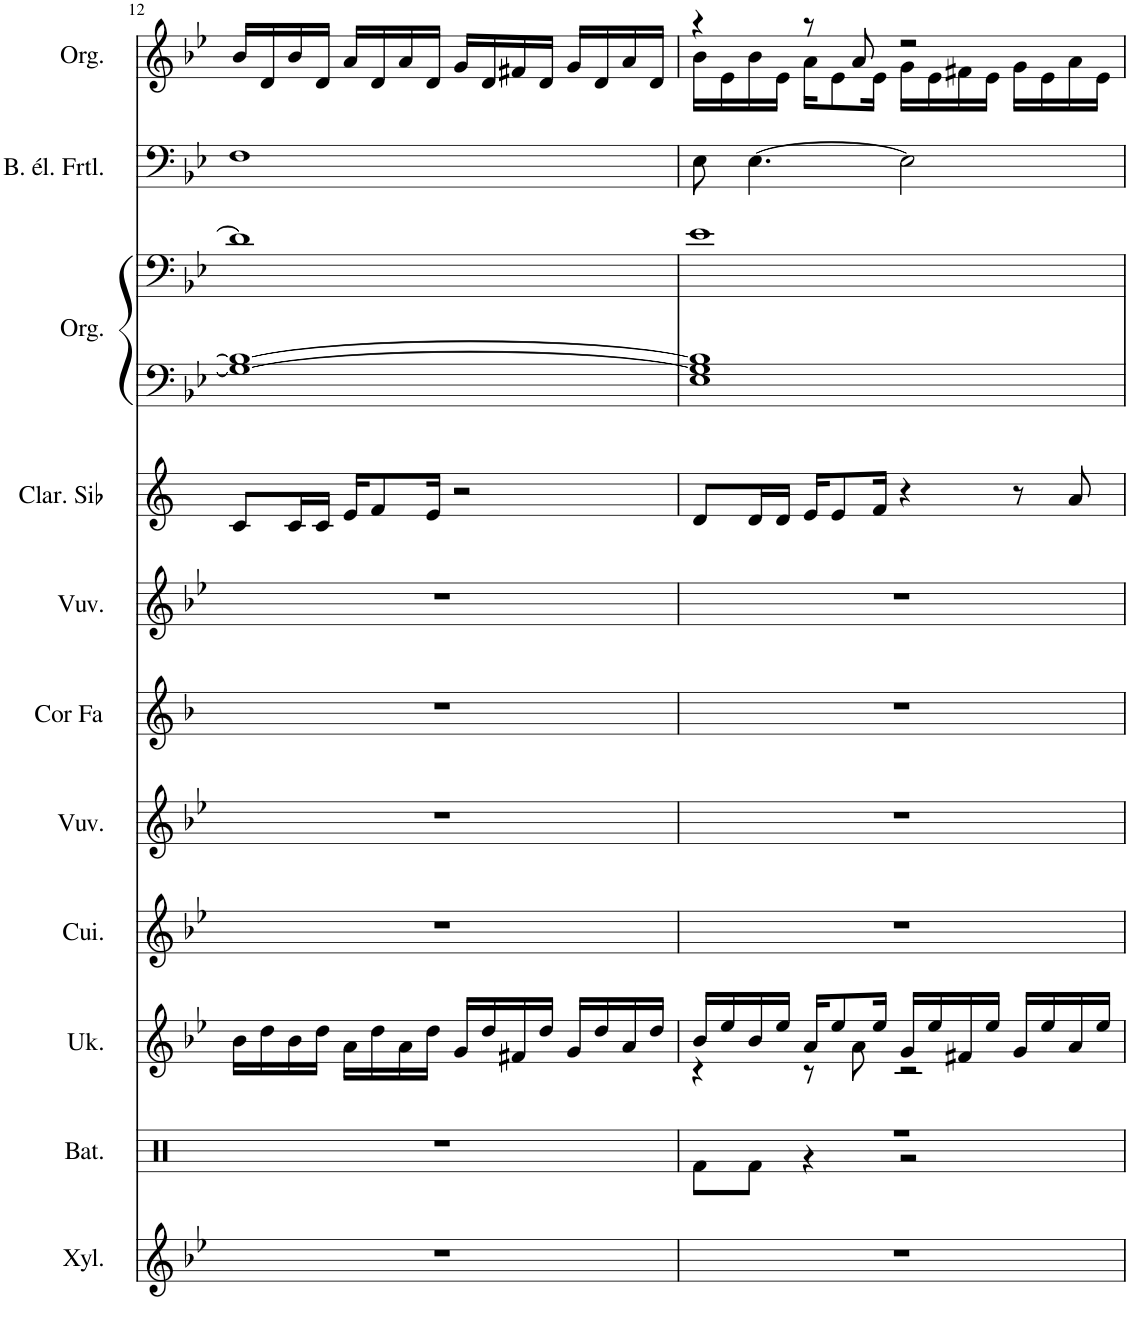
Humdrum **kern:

**kern	**kern	**kern	**kern	**kern	**kern	**kern	**kern	**kern	**kern	**kern	**kern
*part11	*part10	*part9	*part8	*part7	*part6	*part5	*part4	*part3	*part3	*part2	*part1
*staff12	*staff11	*staff10	*staff9	*staff8	*staff7	*staff6	*staff5	*staff4	*staff3	*staff2	*staff1
*I"Xylophone, Xylophone	*I"Batterie, Drums	*I"Ukulélé, Acoustic Guitar (nylon)	*I"Cuivres, Brass Section	*I"Vuvuzela, Trumpet	*I"Cor en Fa, French Horn	*I"Vuvuzela, Trumpet	*I"Clarinette en Sib	*I"Orgue, Church Organ	*	*I"Basse électrique fretless, Fretless Bass	*I"Orgue, Church Organ
*I'Xyl.	*I'Bat.	*I'Uk.	*I'Cui.	*I'Vuv.	*I'Cor Fa	*I'Vuv.	*I'Clar. Sib	*I'Org.	*	*I'B. él. Frtl.	*I'Org.
!!LO:PB:g=z
*clefG2	*clefX	*clefG2	*clefG2	*clefG2	*clefG2	*clefG2	*clefG2	*clefF4	*clefG2	*clefF4	*clefG2
*Trd-7c-12	*	*	*	*Trd1c2	*Trd4c7	*Trd1c2	*Trd1c2	*	*	*Trd7c12	*
*k[b-e-]	*k[]	*k[b-e-]	*k[b-e-]	*k[b-e-]	*k[b-]	*k[b-e-]	*k[]	*k[b-e-]	*k[b-e-]	*k[b-e-]	*k[b-e-]
*M4/4	*M4/4	*M4/4	*M4/4	*M4/4	*M4/4	*M4/4	*M4/4	*M4/4	*M4/4	*M4/4	*M4/4
=12	=12	=12	=12	=12	=12	=12	=12	=12	=12	=12	=12
1r	1r	16b-\LL	1r	1r	1r	1r	8c/L	1G_ 1B-_	1d]	1F	16b-/LL
.	.	16dd\	.	.	.	.	.	.	.	.	16d/
.	.	16b-\	.	.	.	.	16c/L	.	.	.	16b-/
.	.	16dd\JJ	.	.	.	.	16c/JJ	.	.	.	16d/JJ
.	.	16a\LL	.	.	.	.	16e/KL	.	.	.	16a/LL
.	.	16dd\	.	.	.	.	8f/	.	.	.	16d/
.	.	16a\	.	.	.	.	.	.	.	.	16a/
.	.	16dd\JJ	.	.	.	.	16e/Jk	.	.	.	16d/JJ
.	.	16g/LL	.	.	.	.	2r	.	.	.	16g/LL
.	.	16dd/	.	.	.	.	.	.	.	.	16d/
.	.	16f#X/	.	.	.	.	.	.	.	.	16f#X/
.	.	16dd/JJ	.	.	.	.	.	.	.	.	16d/JJ
.	.	16g/LL	.	.	.	.	.	.	.	.	16g/LL
.	.	16dd/	.	.	.	.	.	.	.	.	16d/
.	.	16a/	.	.	.	.	.	.	.	.	16a/
.	.	16dd/JJ	.	.	.	.	.	.	.	.	16d/JJ
=13	=13	=13	=13	=13	=13	=13	=13	=13	=13	=13	=13
*	*^	*^	*	*	*	*	*	*^	*	*	*^
1r	1r	8Rf\L	16b-/LL	4r	1r	1r	1r	1r	8d/L	1G] 1B-]	1E-	1e-	8E-\	4r	16b-\LL
.	.	.	16ee-/	.	.	.	.	.	.	.	.	.	.	.	16e-\
.	.	8Rf\J	16b-/	.	.	.	.	.	16d/L	.	.	.	[4.E-\	.	16b-\
.	.	.	16ee-/JJ	.	.	.	.	.	16d/JJ	.	.	.	.	.	16e-\JJ
.	.	4r	16a/KL	8r	.	.	.	.	16e/KL	.	.	.	.	8r	16a\KL
.	.	.	8ee-/	.	.	.	.	.	8e/	.	.	.	.	.	8e-\
.	.	.	.	8a\	.	.	.	.	.	.	.	.	.	8a/	.
.	.	.	16ee-/Jk	.	.	.	.	.	16f/Jk	.	.	.	.	.	16e-\Jk
.	.	2r	16g/LL	2r	.	.	.	.	4r	.	.	.	2E-\]	2r	16g\LL
.	.	.	16ee-/	.	.	.	.	.	.	.	.	.	.	.	16e-\
.	.	.	16f#X/	.	.	.	.	.	.	.	.	.	.	.	16f#X\
.	.	.	16ee-/JJ	.	.	.	.	.	.	.	.	.	.	.	16e-\JJ
.	.	.	16g/LL	.	.	.	.	.	8r	.	.	.	.	.	16g\LL
.	.	.	16ee-/	.	.	.	.	.	.	.	.	.	.	.	16e-\
.	.	.	16a/	.	.	.	.	.	8a/	.	.	.	.	.	16a\
.	.	.	16ee-/JJ	.	.	.	.	.	.	.	.	.	.	.	16e-\JJ
*	*v	*v	*	*	*	*	*	*	*	*v	*v	*	*	*v	*v
*	*	*v	*v	*	*	*	*	*	*	*	*	*
=	=	=	=	=	=	=	=	=	=	=	=
*-	*-	*-	*-	*-	*-	*-	*-	*-	*-	*-	*-
